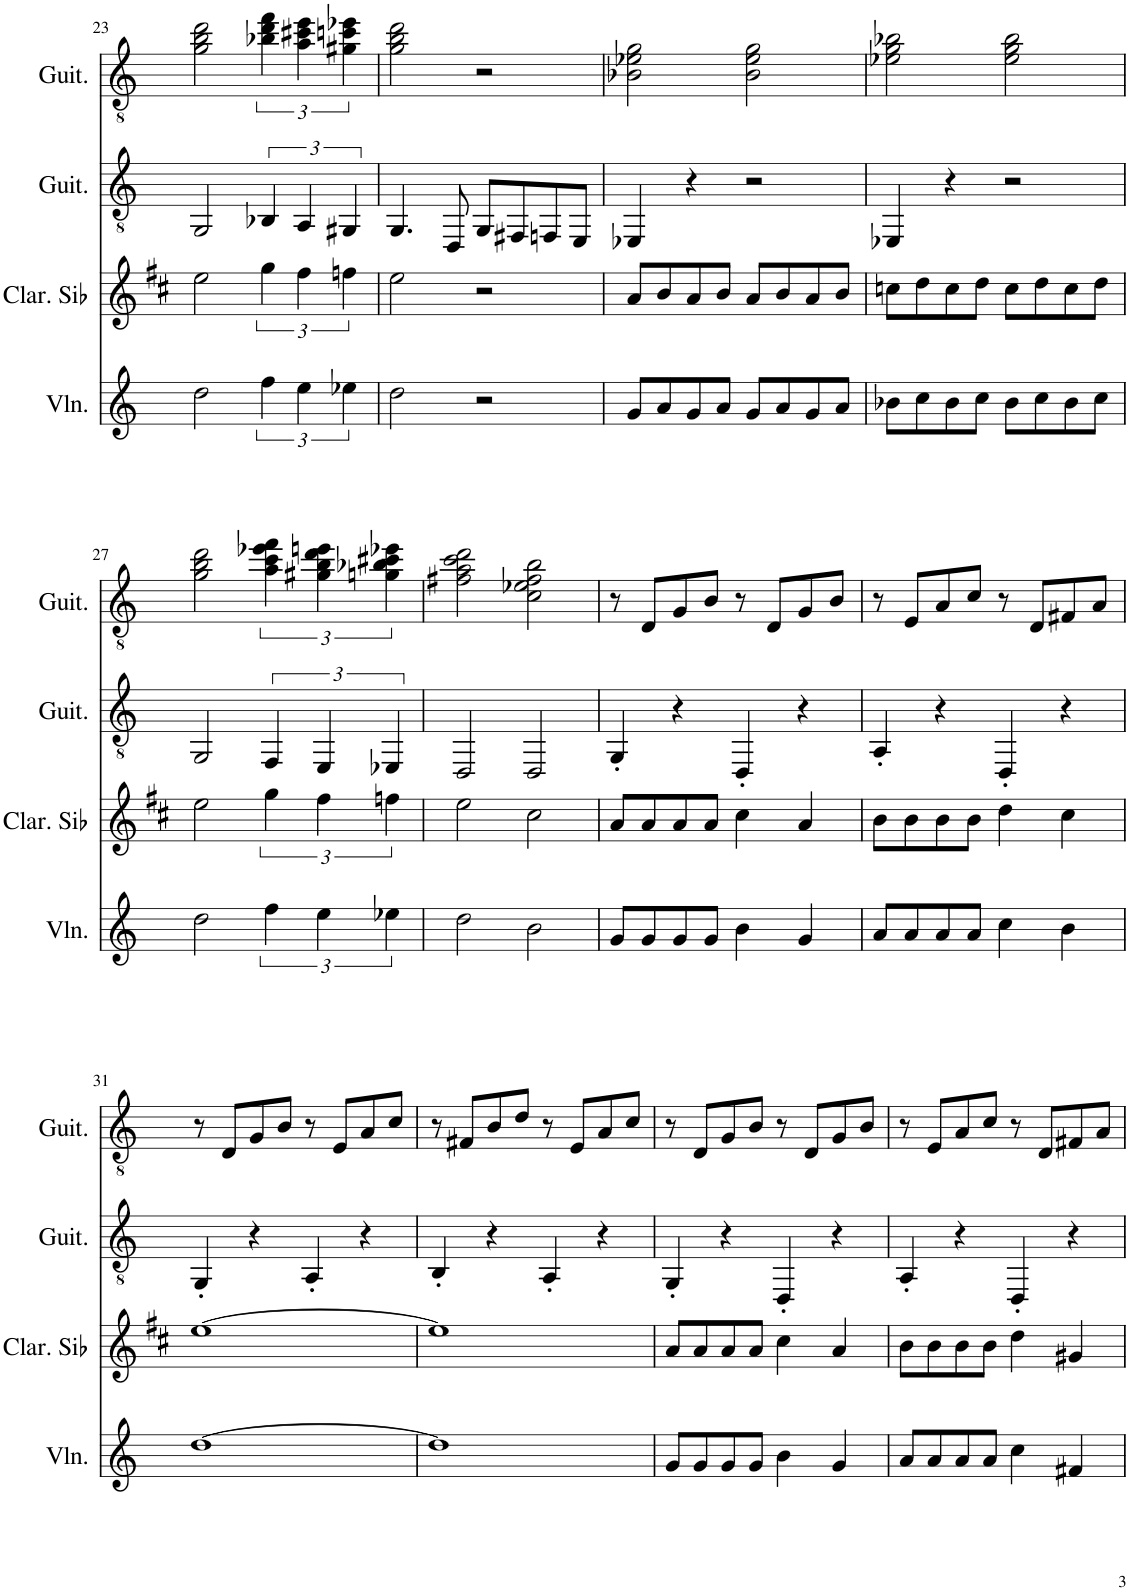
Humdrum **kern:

**kern	**kern	**kern	**kern
*part4	*part3	*part2	*part1
*staff4	*staff3	*staff2	*staff1
*I"Violon, Violin	*I"Clarinette en Sib	*I"Guitare à 7 cordes, Acoustic Guitar (nylon)	*I"Guitare classique, Acoustic Guitar (nylon)
*I'Vln.	*I'Clar. Sib	*I'Guit.	*I'Guit.
!!LO:PB:g=z
*clefG2	*clefG2	*clefGv2	*clefGv2
*	*Trd1c2	*	*
*k[]	*k[f#c#]	*k[]	*k[]
*M4/4	*M4/4	*M4/4	*M4/4
=23	=23	=23	=23
2dd\	2ee\	2GG/	2g\ 2b\ 2dd\
6ff\	6gg\	6BB-X/	6b-X\ 6dd\ 6ff\
6ee\	6ff#\	6AA/	6a\ 6cc#X\ 6ee\
6ee-X\	6ffn\	6GG#X/	6g#X\ 6ccn\ 6ee-X\
=24	=24	=24	=24
2dd\	2ee\	4.GG/	2g\ 2b\ 2dd\
.	.	8DD/	.
2r	2r	8GG/L	2r
.	.	8FF#X/	.
.	.	8FFn/	.
.	.	8EE/J	.
=25	=25	=25	=25
8g/L	8a/L	4EE-X/	2B-X\ 2e-X\ 2g\
8a/	8b/	.	.
8g/	8a/	4r	.
8a/J	8b/J	.	.
8g/L	8a/L	2r	2B-\ 2e-\ 2g\
8a/	8b/	.	.
8g/	8a/	.	.
8a/J	8b/J	.	.
=26	=26	=26	=26
8b-X\L	8ccn\L	4EE-X/	2e-X\ 2g\ 2b-X\
8cc\	8dd\	.	.
8b-\	8cc\	4r	.
8cc\J	8dd\J	.	.
8b-\L	8cc\L	2r	2e-\ 2g\ 2b-\
8cc\	8dd\	.	.
8b-\	8cc\	.	.
8cc\J	8dd\J	.	.
!!LO:LB:g=z
=27	=27	=27	=27
2dd\	2ee\	2GG/	2g\ 2b\ 2dd\
6ff\	6gg\	6FF/	6a\ 6cc\ 6ee-X\ 6ff\
6ee\	6ff#\	6EE/	6g#X\ 6b\ 6dd\ 6een\
6ee-X\	6ffn\	6EE-X/	6gn\ 6b-X\ 6cc#X\ 6ee-X\
=28	=28	=28	=28
2dd\	2ee\	2DD/	2f#X\ 2a\ 2cc\ 2dd\
2b\	2cc#\	2DD/	2c\ 2e-X\ 2f#\ 2b\
=29	=29	=29	=29
8g/L	8a/L	4GG'/	8r
8g/	8a/	.	8D/L
8g/	8a/	4r	8G/
8g/J	8a/J	.	8B/J
4b\	4cc#\	4DD'/	8r
.	.	.	8D/L
4g/	4a/	4r	8G/
.	.	.	8B/J
=30	=30	=30	=30
8a/L	8b\L	4AA'/	8r
8a/	8b\	.	8E/L
8a/	8b\	4r	8A/
8a/J	8b\J	.	8c/J
4cc\	4dd\	4DD'/	8r
.	.	.	8D/L
4b\	4cc#\	4r	8F#X/
.	.	.	8A/J
!!LO:LB:g=z
=31	=31	=31	=31
[1dd	[1ee	4GG'/	8r
.	.	.	8D/L
.	.	4r	8G/
.	.	.	8B/J
.	.	4AA'/	8r
.	.	.	8E/L
.	.	4r	8A/
.	.	.	8c/J
=32	=32	=32	=32
1dd]	1ee]	4BB'/	8r
.	.	.	8F#X/L
.	.	4r	8B/
.	.	.	8d/J
.	.	4AA'/	8r
.	.	.	8E/L
.	.	4r	8A/
.	.	.	8c/J
=33	=33	=33	=33
8g/L	8a/L	4GG'/	8r
8g/	8a/	.	8D/L
8g/	8a/	4r	8G/
8g/J	8a/J	.	8B/J
4b\	4cc#\	4DD'/	8r
.	.	.	8D/L
4g/	4a/	4r	8G/
.	.	.	8B/J
=34	=34	=34	=34
8a/L	8b\L	4AA'/	8r
8a/	8b\	.	8E/L
8a/	8b\	4r	8A/
8a/J	8b\J	.	8c/J
4cc\	4dd\	4DD'/	8r
.	.	.	8D/L
4f#X/	4g#X/	4r	8F#X/
.	.	.	8A/J
=	=	=	=
*-	*-	*-	*-
